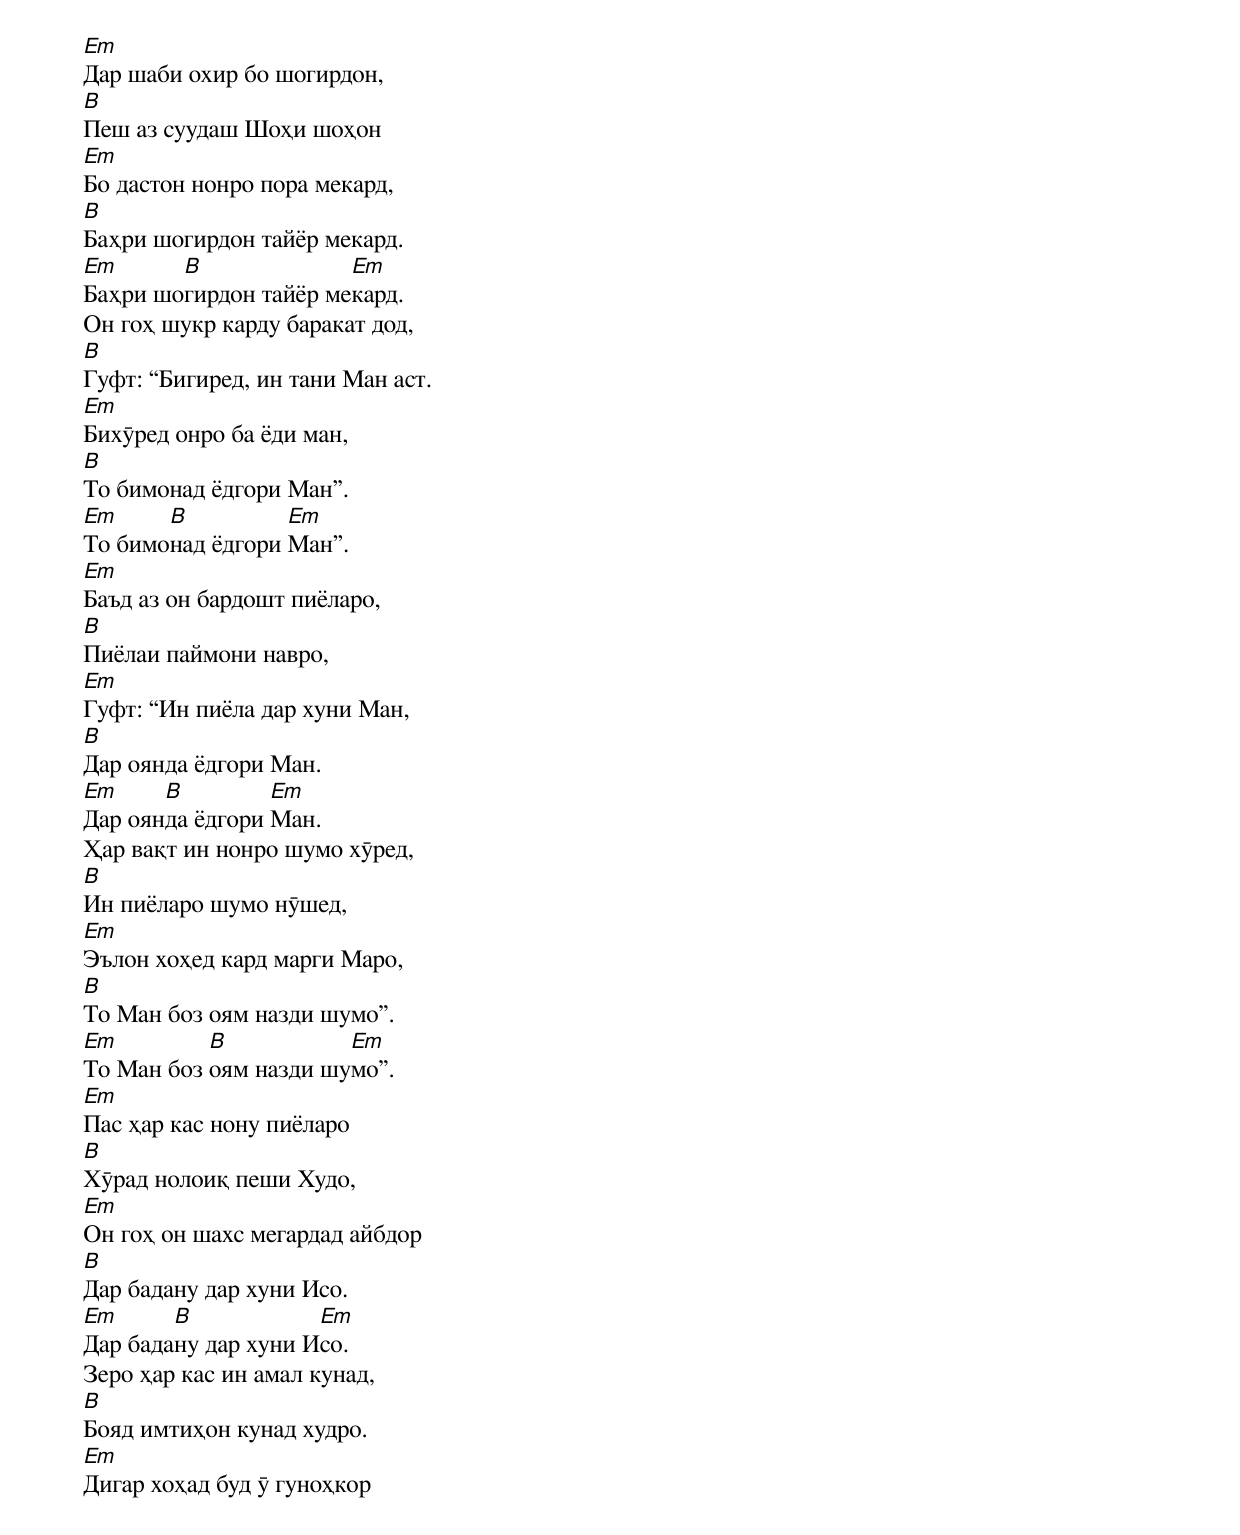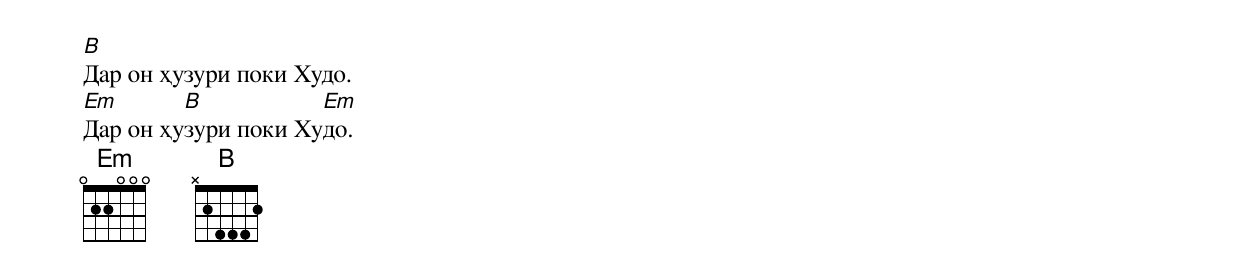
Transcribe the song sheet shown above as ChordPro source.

[Em]Дар шаби охир бо шогирдон,
[B]Пеш аз суудаш Шоҳи шоҳон
[Em]Бо дастон нонро пора мекард,
[B]Баҳри шогирдон тайёр мекард.
[Em]Баҳри шо[B]гирдон тайёр ме[Em]кард.
Он гоҳ шукр карду баракат дод,
[B]Гуфт: “Бигиред, ин тани Ман аст.
[Em]Бихӯред онро ба ёди ман,
[B]То бимонад ёдгори Ман”.
[Em]То бимо[B]над ёдгори [Em]Ман”.
[Em]Баъд аз он бардошт пиёларо,
[B]Пиёлаи паймони навро,
[Em]Гуфт: “Ин пиёла дар хуни Ман,
[B]Дар оянда ёдгори Ман.
[Em]Дар оян[B]да ёдгори [Em]Ман.
Ҳар вақт ин нонро шумо хӯред,
[B]Ин пиёларо шумо нӯшед,
[Em]Эълон хоҳед кард марги Маро,
[B]То Ман боз оям назди шумо”.
[Em]То Ман боз [B]оям назди шу[Em]мо”.
[Em]Пас ҳар кас нону пиёларо
[B]Хӯрад нолоиқ пеши Худо,
[Em]Он гоҳ он шахс мегардад айбдор
[B]Дар бадану дар хуни Исо.
[Em]Дар бада[B]ну дар хуни И[Em]со.
Зеро ҳар кас ин амал кунад,
[B]Бояд имтиҳон кунад худро.
[Em]Дигар хоҳад буд ӯ гуноҳкор
[B]Дар он ҳузури поки Худо.
[Em]Дар он ҳу[B]зури поки Ху[Em]до.
